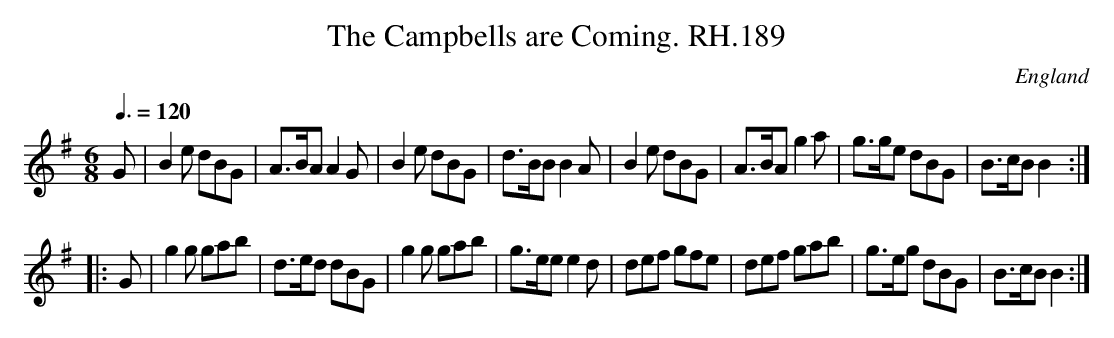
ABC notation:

X:1
T:Campbells are Coming. RH.189, The
O:England
M:6/8
L:1/8
Q:3/8=120
K:G
G|B2e dBG|A>BA A2G|B2e dBG|d>BB B2A|\
B2e dBG|A>BA g2a|g>ge dBG|B>cB B2:|
|:G|g2g gab|d>ed dBG|g2g gab|g>ee e2d|\
def gfe|def gab|g>eg dBG|B>cB B2:|
